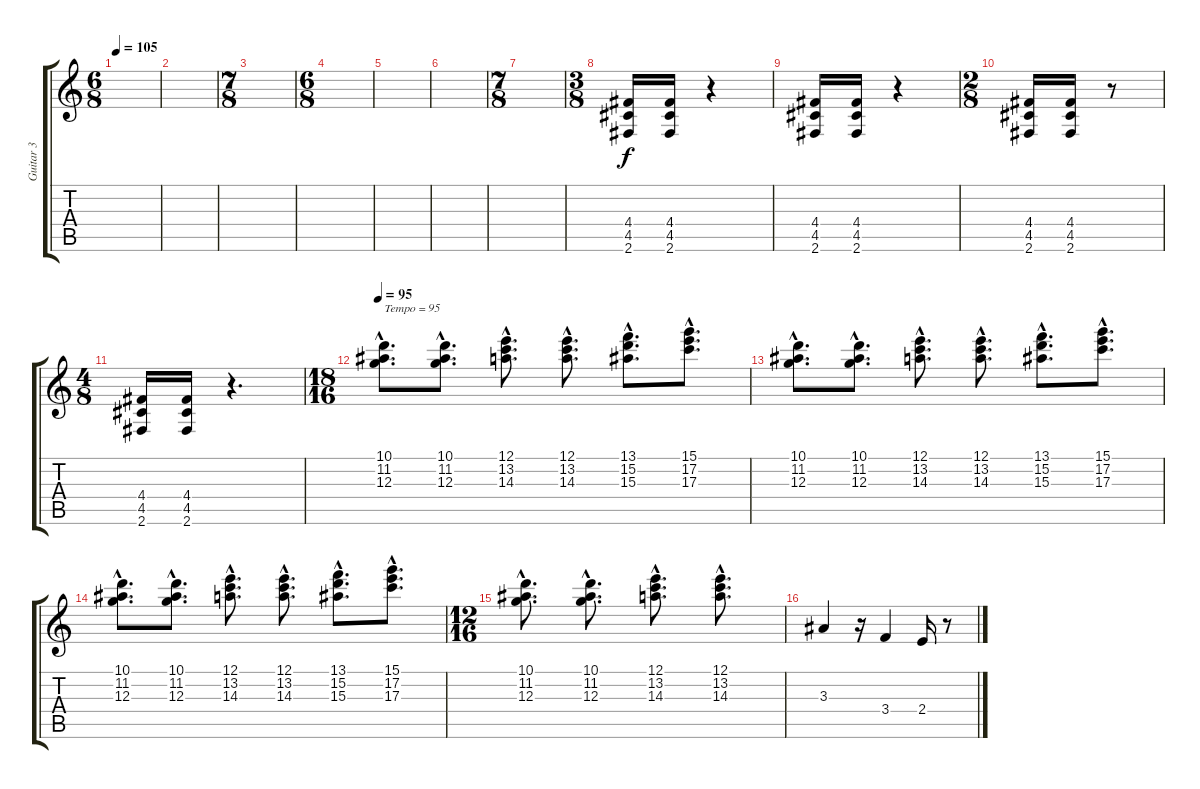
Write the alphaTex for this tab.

\track ("Guitar 3" "Guitar 3") {instrument electricguitarclean}
\staff {score tabs}
\tuning (E4 B3 G3 D3 A2 E2) {hide}
\ts (6 8)
\tempo 105
\clef g2
\ks c
|
|
\ts (7 8)
|
\ts (6 8)
|
|
|
\ts (7 8)
|
\ts (3 8)
(4.4 4.5 2.6).16 (4.4 4.5 2.6).16 r.4 |
(4.4 4.5 2.6).16 (4.4 4.5 2.6).16 r.4 |
\ts (2 8)
(4.4 4.5 2.6).16 (4.4 4.5 2.6).16 r.8 |
\ts (4 8)
(4.4 4.5 2.6).16 (4.4 4.5 2.6).16 r.4{d} |
\ts (18 16)
\tempo 95
(10.1{hac} 11.2{hac} 12.3{hac}).8{d txt "Tempo = 95"} (10.1{hac} 11.2{hac} 12.3{hac}).8{d} (12.1{hac} 13.2{hac} 14.3{hac}).8{d} (12.1{hac} 13.2{hac} 14.3{hac}).8{d} (13.1{hac} 15.2{hac} 15.3{hac}).8{d} (15.1{hac} 17.2{hac} 17.3{hac}).8{d} |
(10.1{hac} 11.2{hac} 12.3{hac}).8{d} (10.1{hac} 11.2{hac} 12.3{hac}).8{d} (12.1{hac} 13.2{hac} 14.3{hac}).8{d} (12.1{hac} 13.2{hac} 14.3{hac}).8{d} (13.1{hac} 15.2{hac} 15.3{hac}).8{d} (15.1{hac} 17.2{hac} 17.3{hac}).8{d} |
(10.1{hac} 11.2{hac} 12.3{hac}).8{d} (10.1{hac} 11.2{hac} 12.3{hac}).8{d} (12.1{hac} 13.2{hac} 14.3{hac}).8{d} (12.1{hac} 13.2{hac} 14.3{hac}).8{d} (13.1{hac} 15.2{hac} 15.3{hac}).8{d} (15.1{hac} 17.2{hac} 17.3{hac}).8{d} |
\ts (12 16)
(10.1{hac} 11.2{hac} 12.3{hac}).8{d} (10.1{hac} 11.2{hac} 12.3{hac}).8{d} (12.1{hac} 13.2{hac} 14.3{hac}).8{d} (12.1{hac} 13.2{hac} 14.3{hac}).8{d} |
3.3.4 r.16 3.4.4 2.4.16 r.8
